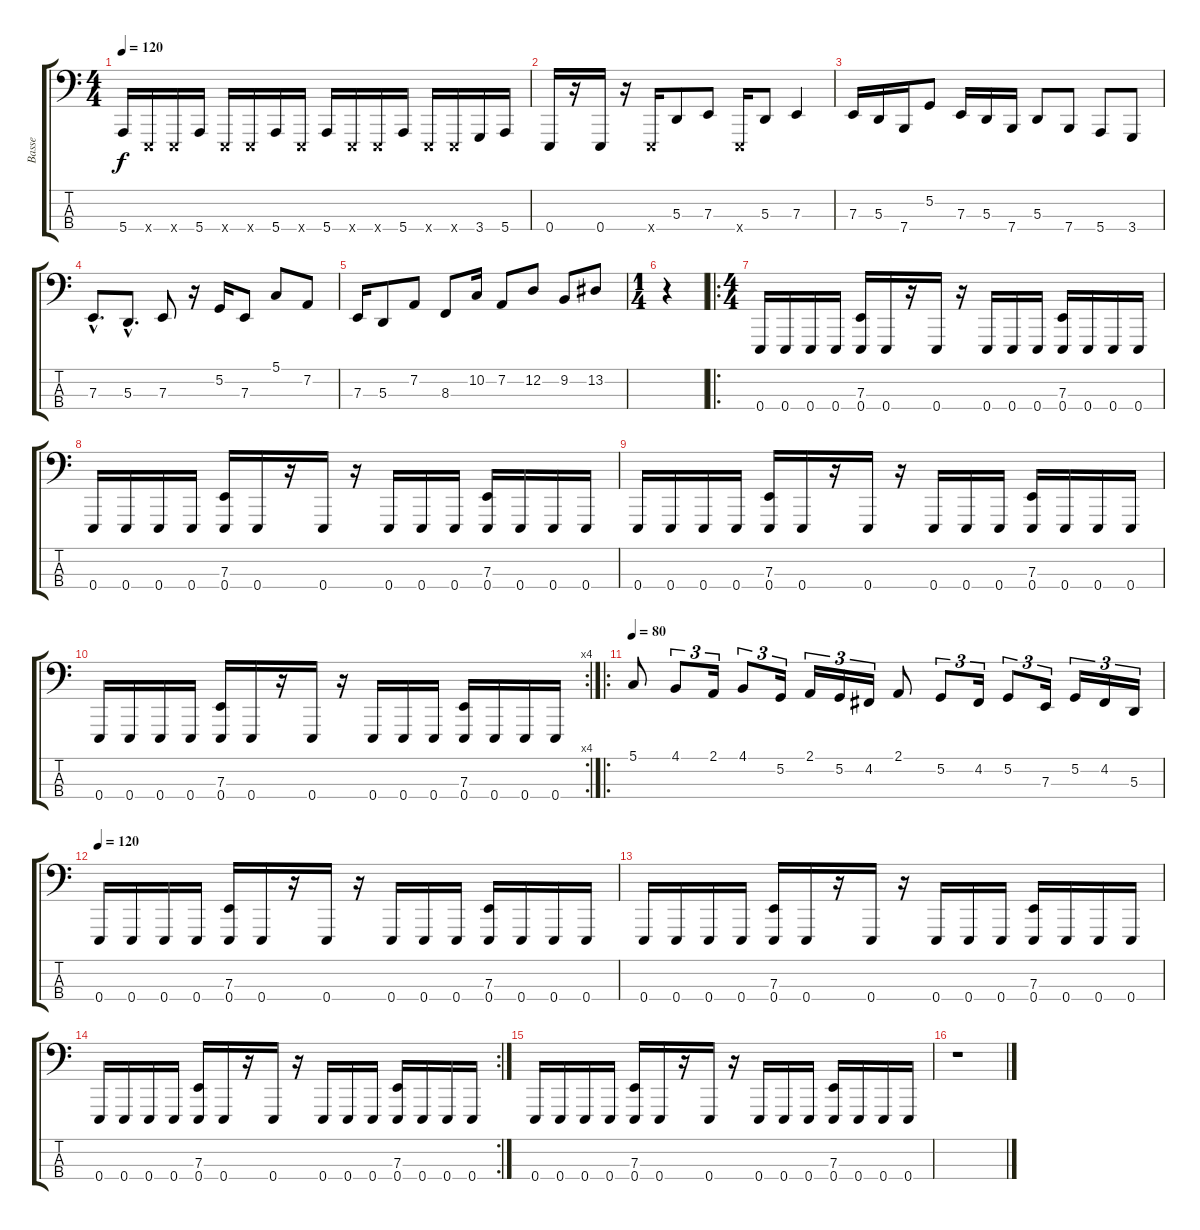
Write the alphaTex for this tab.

\track ("Basse" "Basse") {instrument lead8bassandlead}
\staff {score tabs}
\tuning (G2 D2 A1 E1) {hide}
\ts (4 4)
\tempo 120
\clef f4
\ks c
5.4.16{dy f} 0.4{x}.16 0.4{x}.16 5.4.16 0.4{x}.16 0.4{x}.16 5.4.16 0.4{x}.16 5.4.16 0.4{x}.16 0.4{x}.16 5.4.16 0.4{x}.16 0.4{x}.16 3.4.16 5.4.16 |
0.4.16 r.16 0.4.16 r.16 0.4{x}.16 5.3.8 7.3.8 0.4{x}.16 5.3.8 7.3.4 |
7.3.16 5.3.16 7.4.16 5.2.8 7.3.16 5.3.16 7.4.16 5.3.8 7.4.8 5.4.8 3.4.8 |
7.3{hac}.8{d} 5.3{hac}.8{d} 7.3.8 r.16 5.2.16 7.3.8 5.1.8 7.2.8 |
7.3.16 5.3.8 7.2.8 8.3.8 10.2.16 7.2.8 12.2.8 9.2.8 13.2.8 |
\ts (1 4)
r.4 |
\ro
\ts (4 4)
0.4.16 0.4.16 0.4.16 0.4.16 (7.3 0.4).16 0.4.16 r.16 0.4.16 r.16 0.4.16 0.4.16 0.4.16 (7.3 0.4).16 0.4.16 0.4.16 0.4.16 |
0.4.16 0.4.16 0.4.16 0.4.16 (7.3 0.4).16 0.4.16 r.16 0.4.16 r.16 0.4.16 0.4.16 0.4.16 (7.3 0.4).16 0.4.16 0.4.16 0.4.16 |
0.4.16 0.4.16 0.4.16 0.4.16 (7.3 0.4).16 0.4.16 r.16 0.4.16 r.16 0.4.16 0.4.16 0.4.16 (7.3 0.4).16 0.4.16 0.4.16 0.4.16 |
\rc 4
0.4.16 0.4.16 0.4.16 0.4.16 (7.3 0.4).16 0.4.16 r.16 0.4.16 r.16 0.4.16 0.4.16 0.4.16 (7.3 0.4).16 0.4.16 0.4.16 0.4.16 |
\ro
\tempo 80
5.1.8 4.1.8{tu (3 2)} 2.1.16{tu (3 2)} 4.1.8{tu (3 2)} 5.2.16{tu (3 2)} 2.1.16{tu (3 2)} 5.2.16{tu (3 2)} 4.2.16{tu (3 2)} 2.1.8 5.2.8{tu (3 2)} 4.2.16{tu (3 2)} 5.2.8{tu (3 2)} 7.3.16{tu (3 2)} 5.2.16{tu (3 2)} 4.2.16{tu (3 2)} 5.3.16{tu (3 2)} |
\tempo 120
0.4.16 0.4.16 0.4.16 0.4.16 (7.3 0.4).16 0.4.16 r.16 0.4.16 r.16 0.4.16 0.4.16 0.4.16 (7.3 0.4).16 0.4.16 0.4.16 0.4.16 |
0.4.16 0.4.16 0.4.16 0.4.16 (7.3 0.4).16 0.4.16 r.16 0.4.16 r.16 0.4.16 0.4.16 0.4.16 (7.3 0.4).16 0.4.16 0.4.16 0.4.16 |
\rc 2
0.4.16 0.4.16 0.4.16 0.4.16 (7.3 0.4).16 0.4.16 r.16 0.4.16 r.16 0.4.16 0.4.16 0.4.16 (7.3 0.4).16 0.4.16 0.4.16 0.4.16 |
0.4.16 0.4.16 0.4.16 0.4.16 (7.3 0.4).16 0.4.16 r.16 0.4.16 r.16 0.4.16 0.4.16 0.4.16 (7.3 0.4).16 0.4.16 0.4.16 0.4.16 |
r.1
